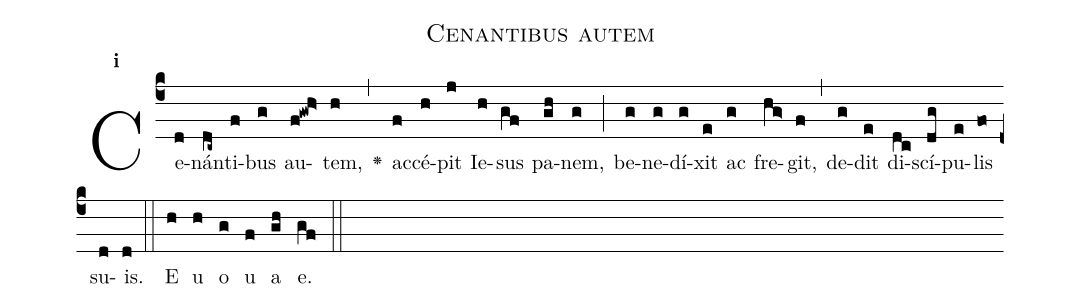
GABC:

name:Cenantibus autem;
office-part:Antiphona;
mode:1;
%%
initial-style: 1;
name: Cenantibus autem
book: Antiphonae & Responsoria/Tomus II, p. 127;
occasion: Hebdomada Sancta Feria V;
office-part: Vesperae Ant E;
user-notes: ;
commentary: ;
annotation: 1f;
centering-scheme: english;
fontsize: 12;
font: OFLSortsMillGoudy;
height: 11;
width: 4.5;
%%
(c4)Ce(d)nán(dc~)ti(f)bus(g) au(f!gwh>)tem,(h) <v>\greheightstar</v>(,) ac(f)cé(h)pit(j) Ie(h)sus(gf) pa(gh)nem,(g) (;) be(g)ne(g)dí(g)xit(e) ac(g) fre(hg>)git,(f) (,) de(g)dit(e) di(dc)scí(dg)pu(e)lis(fo) su(d)is.(d) (::)
E(h) u(h) o(g) u(f) a(gh) e.(gf) (::)
